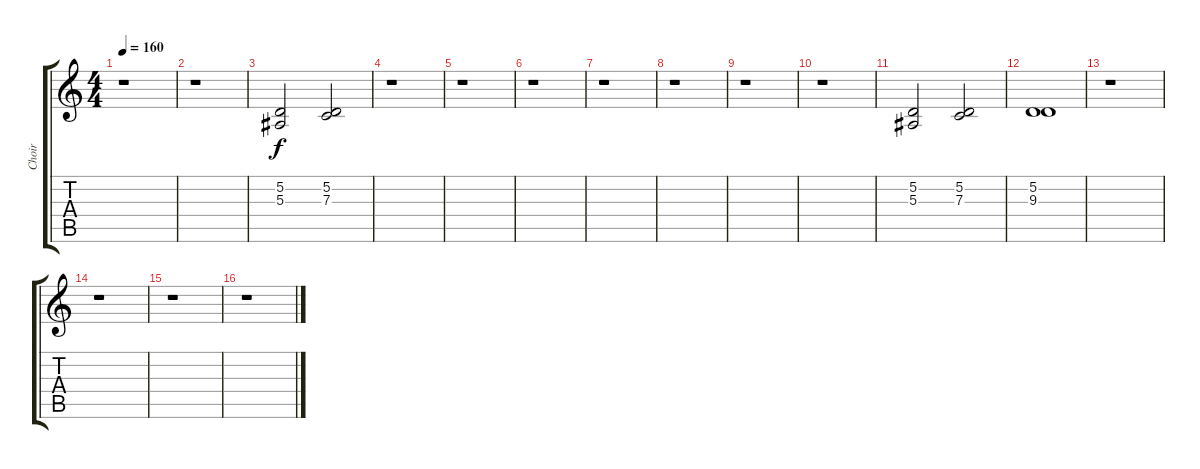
\track ("Choir" "Choir") {instrument synthvoice}
\staff {score tabs}
\tuning (D4 A3 F3 C3 G2 D2) {hide}
\ts (4 4)
\tempo 160
\clef g2
\ks c
r.1{dy f} |
r.1 |
(5.2 5.3).2 (5.2 7.3).2 |
r.1 |
r.1 |
r.1 |
r.1 |
r.1 |
r.1 |
r.1 |
(5.2 5.3).2 (5.2 7.3).2 |
(5.2 9.3).1 |
r.1 |
r.1 |
r.1 |
r.1
